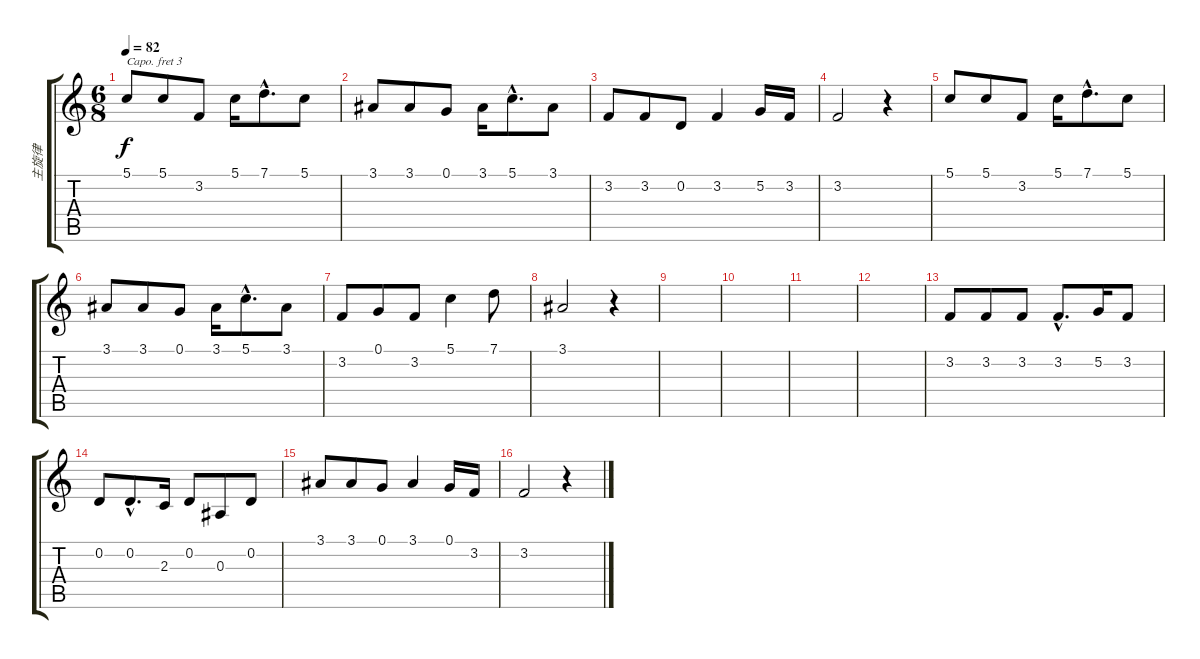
\track ("主旋律" "主旋律") {instrument voiceoohs}
\staff {score tabs}
\capo 3
\tuning (E4 B3 G3 D3 A2 E2) {hide}
\ts (6 8)
\tempo 82
\clef g2
\ks c
5.1.8{dy f} 5.1.8 3.2.8 5.1.16 7.1{hac}.8{d} 5.1.8 |
3.1.8 3.1.8 0.1.8 3.1.16 5.1{hac}.8{d} 3.1.8 |
3.2.8 3.2.8 0.2.8 3.2.4 5.2.16 3.2.16 |
3.2.2 r.4 |
5.1.8 5.1.8 3.2.8 5.1.16 7.1{hac}.8{d} 5.1.8 |
3.1.8 3.1.8 0.1.8 3.1.16 5.1{hac}.8{d} 3.1.8 |
3.2.8 0.1.8 3.2.8 5.1.4 7.1.8 |
3.1.2 r.4 |
|
|
|
|
3.2.8 3.2.8 3.2.8 3.2{hac}.8{d} 5.2.16 3.2.8 |
0.2.8 0.2{hac}.8{d} 2.3.16 0.2.8 0.3.8 0.2.8 |
3.1.8 3.1.8 0.1.8 3.1.4 0.1.16 3.2.16 |
3.2.2 r.4
